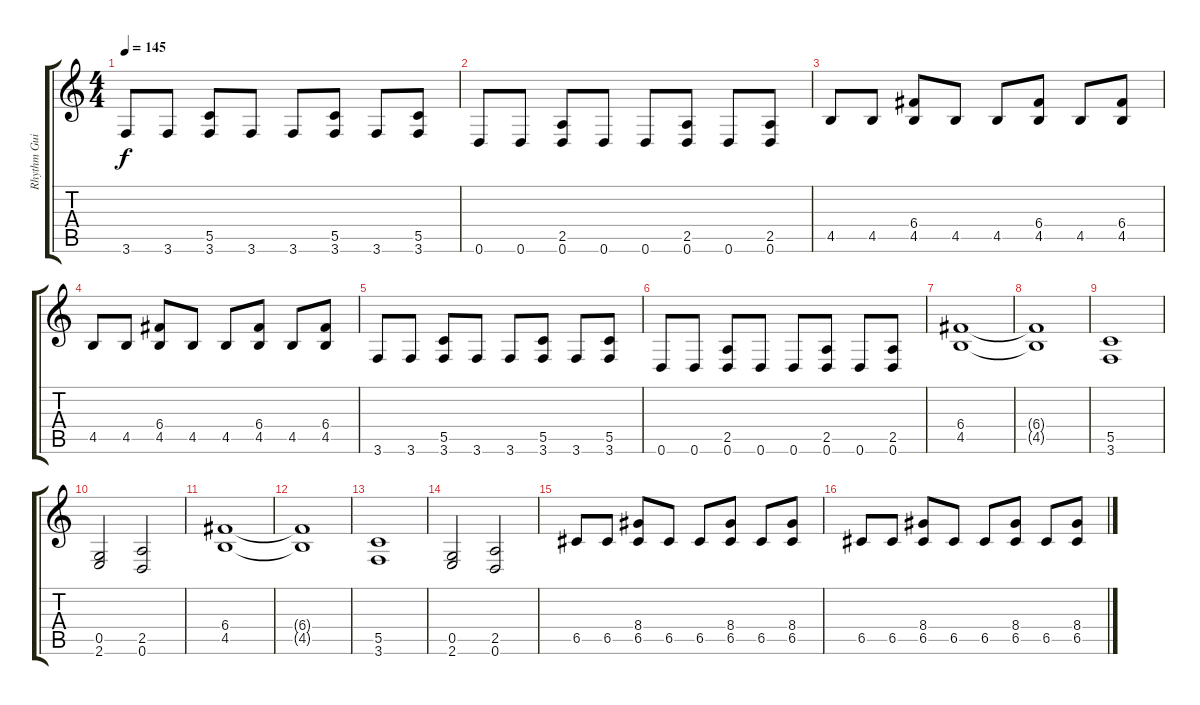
\track ("Rhythm Guitar" "Rhythm Gui") {instrument overdrivenguitar}
\staff {score tabs}
\tuning (D4 A3 F3 C3 G2 D2) {hide}
\ts (4 4)
\tempo 145
\clef g2
\ks c
3.6.8{dy f} 3.6.8 (5.5 3.6).8 3.6.8 3.6.8 (5.5 3.6).8 3.6.8 (5.5 3.6).8 |
0.6.8 0.6.8 (2.5 0.6).8 0.6.8 0.6.8 (2.5 0.6).8 0.6.8 (2.5 0.6).8 |
4.5.8{instrument distortionguitar} 4.5.8 (6.4 4.5).8 4.5.8 4.5.8 (6.4 4.5).8 4.5.8 (6.4 4.5).8 |
4.5.8 4.5.8 (6.4 4.5).8 4.5.8 4.5.8 (6.4 4.5).8 4.5.8 (6.4 4.5).8 |
3.6.8 3.6.8 (5.5 3.6).8 3.6.8 3.6.8 (5.5 3.6).8 3.6.8 (5.5 3.6).8 |
0.6.8 0.6.8 (2.5 0.6).8 0.6.8 0.6.8 (2.5 0.6).8 0.6.8 (2.5 0.6).8 |
(6.4 4.5).1 |
(6.4{t} 4.5{t}).1 |
(5.5 3.6).1 |
(0.5 2.6).2 (2.5 0.6).2 |
(6.4 4.5).1 |
(6.4{t} 4.5{t}).1 |
(5.5 3.6).1 |
(0.5 2.6).2 (2.5 0.6).2 |
6.5.8 6.5.8 (8.4 6.5).8 6.5.8 6.5.8 (8.4 6.5).8 6.5.8 (8.4 6.5).8 |
6.5.8 6.5.8 (8.4 6.5).8 6.5.8 6.5.8 (8.4 6.5).8 6.5.8 (8.4 6.5).8
